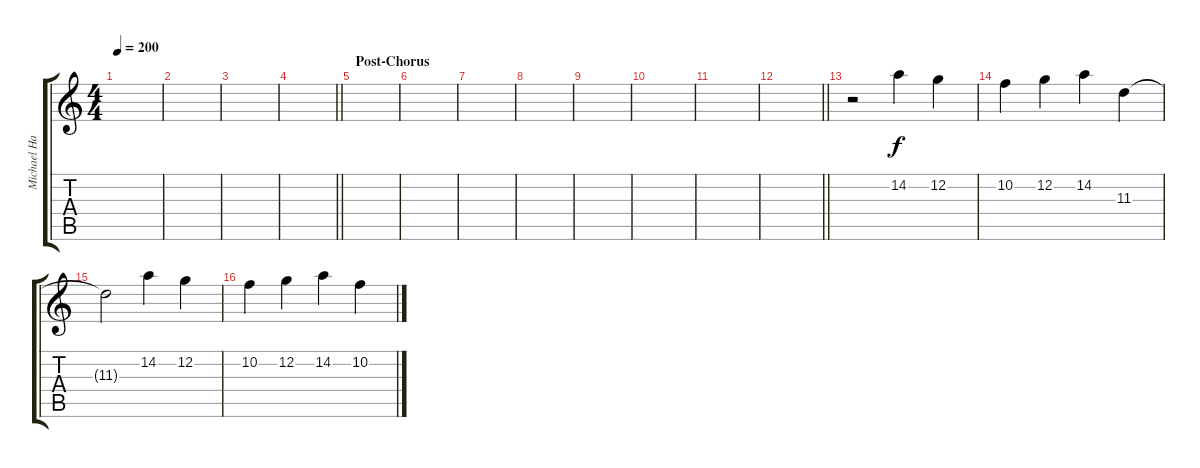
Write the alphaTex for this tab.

\track ("Michael Harmony" "Michael Ha") {instrument distortionguitar}
\staff {score tabs}
\tuning (C4 G3 Eb3 Bb2 F2 C2) {hide}
\ts (4 4)
\tempo 200
\clef g2
\ks c
|
|
|
\barLineRight lightlight
|
\section ("" "Post-Chorus")
|
|
|
|
|
|
|
\barLineRight lightlight
|
r.2 14.2.4 12.2.4 |
10.2.4 12.2.4 14.2.4 11.3.4 |
11.3{t}.2 14.2.4 12.2.4 |
10.2.4 12.2.4 14.2.4 10.2.4
